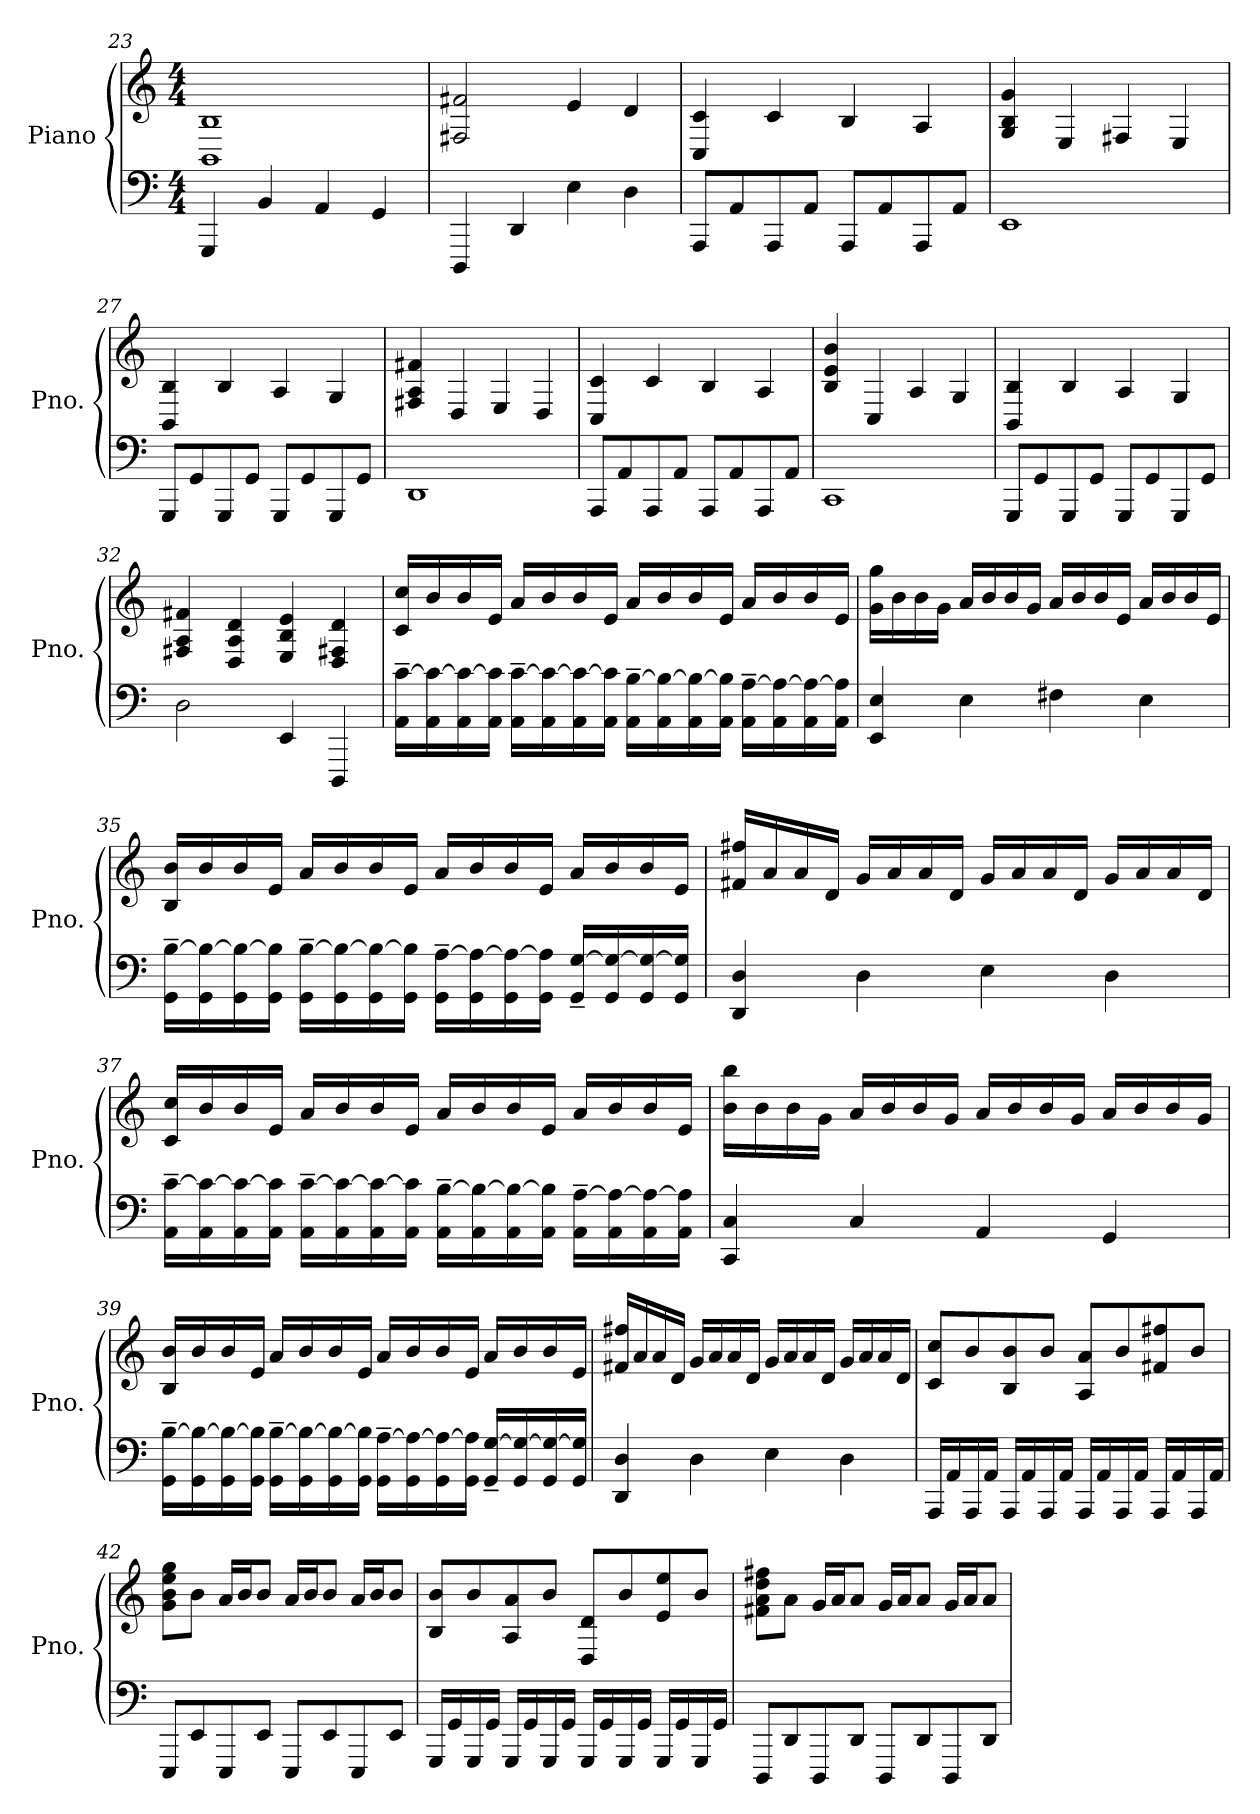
**kern	**kern
*part1	*part1
*staff2	*staff1
*I"Piano	*
*I'Pno.	*
*clefF4	*clefG2
*k[]	*k[]
*M4/4	*M4/4
=23	=23
4GGG/	1BB 1B
4BB/	.
4AA/	.
4GG/	.
=24	=24
4DDD/	2F#X/ 2f#X/
4DD/	.
4E\	4e/
4D\	4d/
!!LO:LB:g=z
=25	=25
8AAA/L	4C/ 4c/
8AA/	.
8AAA/	4c/
8AA/J	.
8AAA/L	4B/
8AA/	.
8AAA/	4A/
8AA/J	.
=26	=26
1EE	4G/ 4B/ 4g/
.	4E/
.	4F#X/
.	4E/
=27	=27
8GGG/L	4BB/ 4B/
8GG/	.
8GGG/	4B/
8GG/J	.
8GGG/L	4A/
8GG/	.
8GGG/	4G/
8GG/J	.
=28	=28
1DD	4F#X/ 4A/ 4f#X/
.	4D/
.	4E/
.	4D/
=29	=29
8AAA/L	4C/ 4c/
8AA/	.
8AAA/	4c/
8AA/J	.
8AAA/L	4B/
8AA/	.
8AAA/	4A/
8AA/J	.
=30	=30
1CC	4B/ 4e/ 4b/
.	4C/
.	4A/
.	4G/
!!LO:LB:g=z
=31	=31
8GGG/L	4BB/ 4B/
8GG/	.
8GGG/	4B/
8GG/J	.
8GGG/L	4A/
8GG/	.
8GGG/	4G/
8GG/J	.
=32	=32
2D\	4F#X/ 4A/ 4f#X/
.	4D/ 4A/ 4d/
4EE/	4E/ 4B/ 4e/
4DDD/	4D/ 4F#X/ 4d/
=33	=33
16AA\~ [16c\~LL	16c/ 16cc/LL
16AA\ 16c\_	16b/
16AA\ 16c\_	16b/
16AA\ 16c\]JJ	16e/JJ
16AA\~ [16c\~LL	16a/LL
16AA\ 16c\_	16b/
16AA\ 16c\_	16b/
16AA\ 16c\]JJ	16e/JJ
16AA\~ [16B\~LL	16a/LL
16AA\ 16B\_	16b/
16AA\ 16B\_	16b/
16AA\ 16B\]JJ	16e/JJ
16AA\~ [16A\~LL	16a/LL
16AA\ 16A\_	16b/
16AA\ 16A\_	16b/
16AA\ 16A\]JJ	16e/JJ
!!LO:LB:g=z
=34	=34
4EE/ 4E/	16g\ 16gg\LL
.	16b\
.	16b\
.	16g\JJ
4E\	16a/LL
.	16b/
.	16b/
.	16g/JJ
4F#X\	16a/LL
.	16b/
.	16b/
.	16e/JJ
4E\	16a/LL
.	16b/
.	16b/
.	16e/JJ
=35	=35
16GG\~ [16B\~LL	16B/ 16b/LL
16GG\ 16B\_	16b/
16GG\ 16B\_	16b/
16GG\ 16B\]JJ	16e/JJ
16GG\~ [16B\~LL	16a/LL
16GG\ 16B\_	16b/
16GG\ 16B\_	16b/
16GG\ 16B\]JJ	16e/JJ
16GG\~ [16A\~LL	16a/LL
16GG\ 16A\_	16b/
16GG\ 16A\_	16b/
16GG\ 16A\]JJ	16e/JJ
16GG/~ [16G/~LL	16a/LL
16GG/ 16G/_	16b/
16GG/ 16G/_	16b/
16GG/ 16G/]JJ	16e/JJ
!!LO:PB:g=z
=36	=36
4DD/ 4D/	16f#X/ 16ff#X/LL
.	16a/
.	16a/
.	16d/JJ
4D\	16g/LL
.	16a/
.	16a/
.	16d/JJ
4E\	16g/LL
.	16a/
.	16a/
.	16d/JJ
4D\	16g/LL
.	16a/
.	16a/
.	16d/JJ
=37	=37
16AA\~ [16c\~LL	16c/ 16cc/LL
16AA\ 16c\_	16b/
16AA\ 16c\_	16b/
16AA\ 16c\]JJ	16e/JJ
16AA\~ [16c\~LL	16a/LL
16AA\ 16c\_	16b/
16AA\ 16c\_	16b/
16AA\ 16c\]JJ	16e/JJ
16AA\~ [16B\~LL	16a/LL
16AA\ 16B\_	16b/
16AA\ 16B\_	16b/
16AA\ 16B\]JJ	16e/JJ
16AA\~ [16A\~LL	16a/LL
16AA\ 16A\_	16b/
16AA\ 16A\_	16b/
16AA\ 16A\]JJ	16e/JJ
!!LO:LB:g=z
=38	=38
4CC/ 4C/	16b\ 16bb\LL
.	16b\
.	16b\
.	16g\JJ
4C/	16a/LL
.	16b/
.	16b/
.	16g/JJ
4AA/	16a/LL
.	16b/
.	16b/
.	16g/JJ
4GG/	16a/LL
.	16b/
.	16b/
.	16g/JJ
=39	=39
16GG\~ [16B\~LL	16B/ 16b/LL
16GG\ 16B\_	16b/
16GG\ 16B\_	16b/
16GG\ 16B\]JJ	16e/JJ
16GG\~ [16B\~LL	16a/LL
16GG\ 16B\_	16b/
16GG\ 16B\_	16b/
16GG\ 16B\]JJ	16e/JJ
16GG\~ [16A\~LL	16a/LL
16GG\ 16A\_	16b/
16GG\ 16A\_	16b/
16GG\ 16A\]JJ	16e/JJ
16GG/~ [16G/~LL	16a/LL
16GG/ 16G/_	16b/
16GG/ 16G/_	16b/
16GG/ 16G/]JJ	16e/JJ
!!LO:LB:g=z
=40	=40
4DD/ 4D/	16f#X/ 16ff#X/LL
.	16a/
.	16a/
.	16d/JJ
4D\	16g/LL
.	16a/
.	16a/
.	16d/JJ
4E\	16g/LL
.	16a/
.	16a/
.	16d/JJ
4D\	16g/LL
.	16a/
.	16a/
.	16d/JJ
=41	=41
16AAA/LL	8c/ 8cc/L
16AA/	.
16AAA/	8b/
16AA/JJ	.
16AAA/LL	8B/ 8b/
16AA/	.
16AAA/	8b/J
16AA/JJ	.
16AAA/LL	8A/ 8a/L
16AA/	.
16AAA/	8b/
16AA/JJ	.
16AAA/LL	8f#X/ 8ff#X/
16AA/	.
16AAA/	8b/J
16AA/JJ	.
=42	=42
8EEE/L	8g\ 8b\ 8ee\ 8gg\L
8EE/	8b\J
8EEE/	16a/LL
.	16b/J
8EE/J	8b/J
8EEE/L	16a/LL
.	16b/J
8EE/	8b/J
8EEE/	16a/LL
.	16b/J
8EE/J	8b/J
!!LO:LB:g=z
=43	=43
16GGG/LL	8B/ 8b/L
16GG/	.
16GGG/	8b/
16GG/JJ	.
16GGG/LL	8A/ 8a/
16GG/	.
16GGG/	8b/J
16GG/JJ	.
16GGG/LL	8D/ 8d/L
16GG/	.
16GGG/	8b/
16GG/JJ	.
16GGG/LL	8e/ 8ee/
16GG/	.
16GGG/	8b/J
16GG/JJ	.
=44	=44
8DDD/L	8f#X\ 8a\ 8dd\ 8ff#X\L
8DD/	8a\J
8DDD/	16g/LL
.	16a/J
8DD/J	8a/J
8DDD/L	16g/LL
.	16a/J
8DD/	8a/J
8DDD/	16g/LL
.	16a/J
8DD/J	8a/J
=	=
*-	*-
